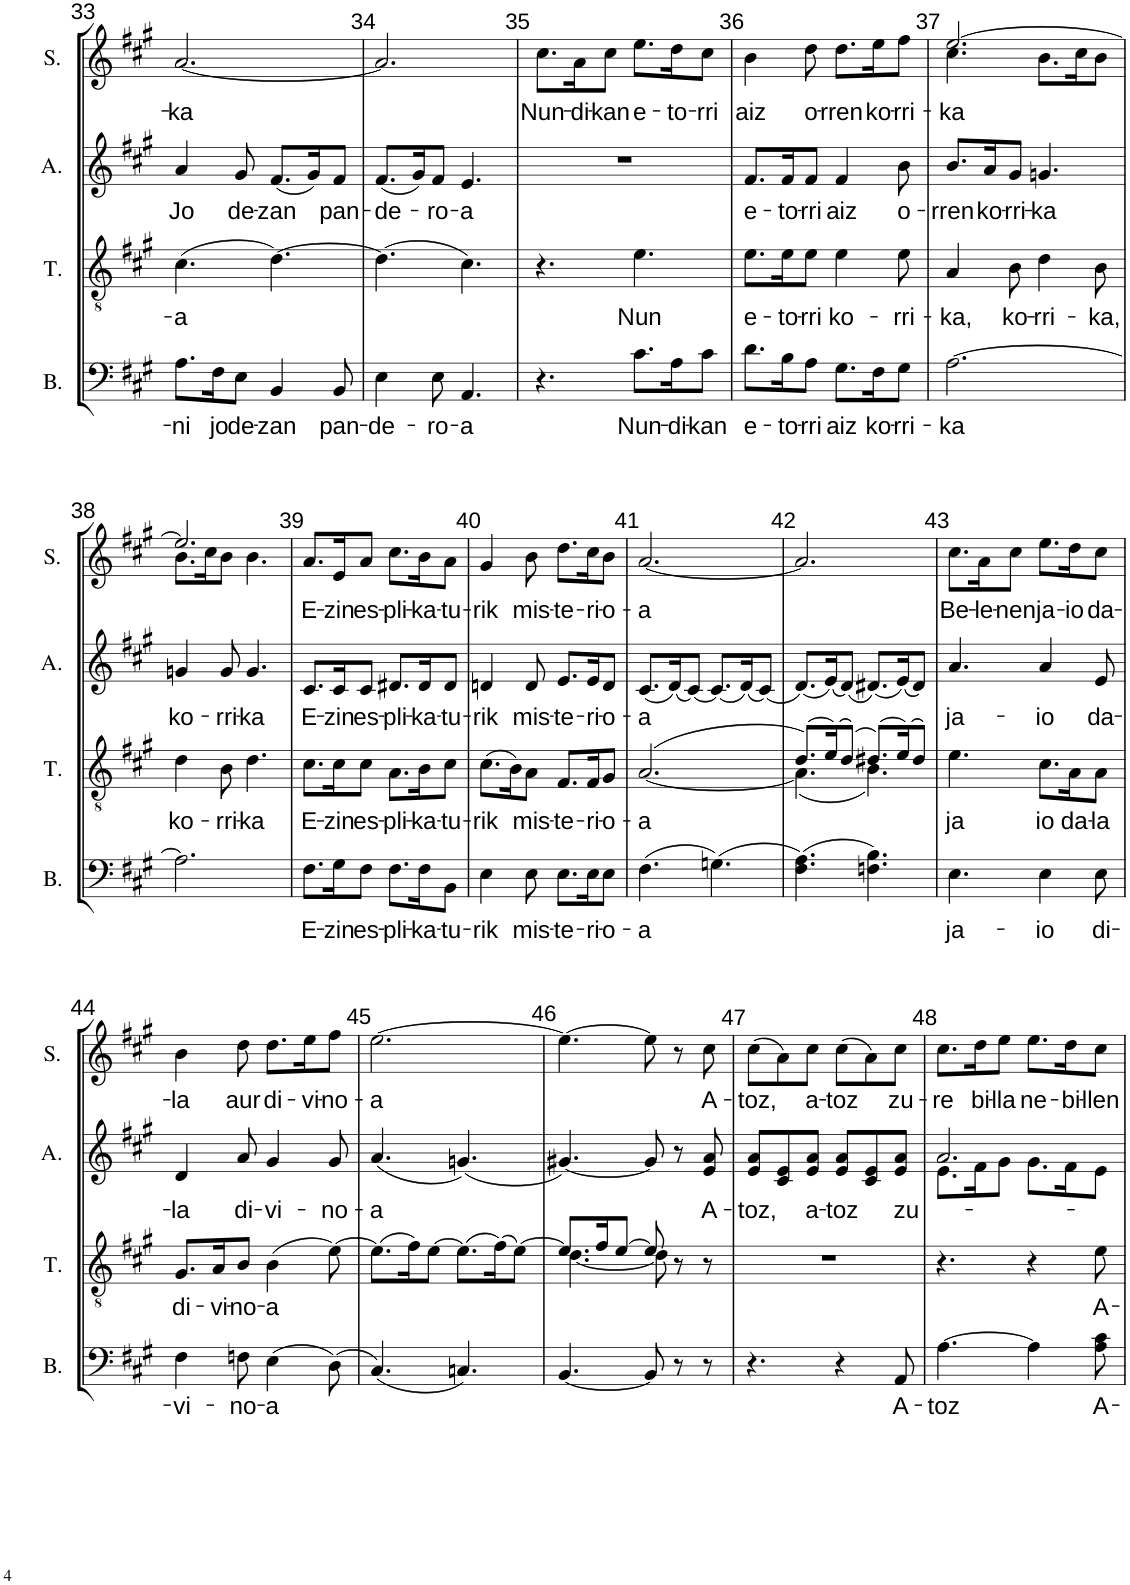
**kern	**text	**kern	**text	**kern	**text	**kern	**text	**kern
*part5	*part5	*part4	*part4	*part3	*part3	*part2	*part2	*part1
*staff5	*staff5	*staff4	*staff4	*staff3	*staff3	*staff2	*staff2	*staff1
*I"Basse	*	*I"Ténor	*	*I"Alto	*	*I"Soprano	*	*I"Soprano solo
*I'B.	*	*I'T.	*	*I'A.	*	*I'S.	*	*I'S. solo
!!LO:PB:g=z
*clefF4	*	*clefGv2	*	*clefG2	*	*clefG2	*	*clefG2
*k[f#c#g#]	*	*k[f#c#g#]	*	*k[f#c#g#]	*	*k[f#c#g#]	*	*k[f#c#g#]
*M6/8	*	*M6/8	*	*M6/8	*	*M6/8	*	*M6/8
=33	=33	=33	=33	=33	=33	=33	=33	=33
!	!LO:LY:b	!	!LO:LY:b	!	!LO:LY:b	!	!LO:LY:b	!
8.A\L	-ni	(4.c#\	-a	4a/	Jo	[2.a/	-ka	2.r
!	!LO:LY:b	!	!	!	!	!	!	!
16F#\K	jo	.	.	.	.	.	.	.
!	!LO:LY:b	!	!	!	!LO:LY:b	!	!	!
8E\J	de-	.	.	8g#/	de-	.	.	.
!	!LO:LY:b	!	!	!	!LO:LY:b	!	!	!
4BB/	-zan	[4.d\)	.	(8.f#/L	-zan	.	.	.
.	.	.	.	16g#/K)	.	.	.	.
!	!LO:LY:b	!	!	!	!LO:LY:b	!	!	!
8BB/	pan-	.	.	8f#/J	pan-	.	.	.
=34	=34	=34	=34	=34	=34	=34	=34	=34
!	!LO:LY:b	!	!	!	!LO:LY:b	!	!	!
4E\	-de-	(4.d\]	.	(8.f#/L	-de-	2.a/]	.	2.r
.	.	.	.	16g#/K)	.	.	.	.
!	!LO:LY:b	!	!	!	!LO:LY:b	!	!	!
8E\	-ro-	.	.	8f#/J	-ro-	.	.	.
!	!LO:LY:b	!	!	!	!LO:LY:b	!	!	!
4.AA/	-a	4.c#\)	.	4.e/	-a	.	.	.
=35	=35	=35	=35	=35	=35	=35	=35	=35
!	!	!	!	!	!	!	!LO:LY:b	!
4.r	.	4.r	.	2.r	.	8.cc#\L	Nun-	2.r
!	!	!	!	!	!	!	!LO:LY:b	!
.	.	.	.	.	.	16a\K	-di-	.
!	!	!	!	!	!	!	!LO:LY:b	!
.	.	.	.	.	.	8cc#\J	-kan	.
!	!LO:LY:b	!	!LO:LY:b	!	!	!	!LO:LY:b	!
8.c#\L	Nun-	4.e\	Nun	.	.	8.ee\L	e-	.
!	!LO:LY:b	!	!	!	!	!	!LO:LY:b	!
16A\K	-di-	.	.	.	.	16dd\K	-to-	.
!	!LO:LY:b	!	!	!	!	!	!LO:LY:b	!
8c#\J	-kan	.	.	.	.	8cc#\J	-rri	.
=36	=36	=36	=36	=36	=36	=36	=36	=36
!	!LO:LY:b	!	!LO:LY:b	!	!LO:LY:b	!	!LO:LY:b	!
8.d\L	e-	8.e\L	e-	8.f#/L	e-	4b\	aiz	2.r
!	!LO:LY:b	!	!LO:LY:b	!	!LO:LY:b	!	!	!
16B\K	-to-	16e\K	-to-	16f#/K	-to-	.	.	.
!	!LO:LY:b	!	!LO:LY:b	!	!LO:LY:b	!	!LO:LY:b	!
8A\J	-rri	8e\J	-rri	8f#/J	-rri	8dd\	o-	.
!	!LO:LY:b	!	!LO:LY:b	!	!LO:LY:b	!	!LO:LY:b	!
8.G#\L	aiz	4e\	ko-	4f#/	aiz	8.dd\L	-rren	.
!	!LO:LY:b	!	!	!	!	!	!LO:LY:b	!
16F#\K	ko-	.	.	.	.	16ee\K	ko-	.
!	!LO:LY:b	!	!LO:LY:b	!	!LO:LY:b	!	!LO:LY:b	!
8G#\J	-rri-	8e\	-rri-	8b\	o-	8ff#\J	-rri-	.
=37	=37	=37	=37	=37	=37	=37	=37	=37
!	!LO:LY:b	!	!LO:LY:b	!	!LO:LY:b	!	!LO:LY:b	!
*	*	*	*	*	*	*^	*	*
[2.A\	-ka	4A/	-ka,	8.b/L	-rren	[2.ee/	4.cc#\	-ka	2.r
!	!	!	!	!	!LO:LY:b	!	!	!	!
.	.	.	.	16a/K	ko-	.	.	.	.
!	!	!	!LO:LY:b	!	!LO:LY:b	!	!	!	!
.	.	8B\	ko-	8g#/J	-rri-	.	.	.	.
!	!	!	!LO:LY:b	!	!LO:LY:b	!	!	!	!
.	.	4d\	-rri-	4.gn/	-ka	.	8.b\L	.	.
.	.	.	.	.	.	.	16cc#\K	.	.
!	!	!	!LO:LY:b	!	!	!	!	!	!
.	.	8B\	-ka,	.	.	.	8b\J	.	.
!!LO:LB:g=z
=38	=38	=38	=38	=38	=38	=38	=38	=38	=38
!	!	!	!LO:LY:b	!	!LO:LY:b	!	!	!	!
2.A\]	.	4d\	ko-	4gn/	ko-	2.ee/]	8.b\L	.	2.r
.	.	.	.	.	.	.	16cc#\K	.	.
!	!	!	!LO:LY:b	!	!LO:LY:b	!	!	!	!
.	.	8B\	-rri-	8g/	-rri-	.	8b\J	.	.
!	!	!	!LO:LY:b	!	!LO:LY:b	!	!	!	!
.	.	4.d\	-ka	4.g/	-ka	.	4.b\	.	.
=39	=39	=39	=39	=39	=39	=39	=39	=39	=39
!	!LO:LY:b	!	!LO:LY:b	!	!LO:LY:b	!	!	!LO:LY:b	!
*	*	*	*	*	*	*v	*v	*	*
8.F#\L	E-	8.c#\L	E-	8.c#/L	E-	8.a/L	E-	2.r
!	!LO:LY:b	!	!LO:LY:b	!	!LO:LY:b	!	!LO:LY:b	!
16G#\K	-zin	16c#\K	-zin	16c#/K	-zin	16e/K	-zin	.
!	!LO:LY:b	!	!LO:LY:b	!	!LO:LY:b	!	!LO:LY:b	!
8F#\J	es-	8c#\J	es-	8c#/J	es-	8a/J	es-	.
!	!LO:LY:b	!	!LO:LY:b	!	!LO:LY:b	!	!LO:LY:b	!
8.F#\L	-pli-	8.A\L	-pli-	8.d#X/L	-pli-	8.cc#\L	-pli-	.
!	!LO:LY:b	!	!LO:LY:b	!	!LO:LY:b	!	!LO:LY:b	!
16F#\K	-ka-	16B\K	-ka-	16d#/K	-ka-	16b\K	-ka-	.
!	!LO:LY:b	!	!LO:LY:b	!	!LO:LY:b	!	!LO:LY:b	!
8BB\J	-tu-	8c#\J	-tu-	8d#/J	-tu-	8a\J	-tu-	.
=40	=40	=40	=40	=40	=40	=40	=40	=40
!	!LO:LY:b	!	!LO:LY:b	!	!LO:LY:b	!	!LO:LY:b	!
4E\	-rik	(8.c#\L	-rik	4dn/	-rik	4g#/	-rik	2.r
.	.	16B\K)	.	.	.	.	.	.
!	!LO:LY:b	!	!LO:LY:b	!	!LO:LY:b	!	!LO:LY:b	!
8E\	mis-	8A\J	mis-	8d/	mis-	8b\	mis-	.
!	!LO:LY:b	!	!LO:LY:b	!	!LO:LY:b	!	!LO:LY:b	!
8.E\L	-te-	8.F#/L	-te-	8.e/L	-te-	8.dd\L	-te-	.
!	!LO:LY:b	!	!LO:LY:b	!	!LO:LY:b	!	!LO:LY:b	!
16E\K	-ri-	16F#/K	-ri-	16e/K	-ri-	16cc#\K	-ri-	.
!	!LO:LY:b	!	!LO:LY:b	!	!LO:LY:b	!	!LO:LY:b	!
8E\J	-o-	8G#/J	-o-	8d/J	-o-	8b\J	-o-	.
=41	=41	=41	=41	=41	=41	=41	=41	=41
!	!LO:LY:b	!	!LO:LY:b	!	!LO:LY:b	!	!LO:LY:b	!
(4.F#\	-a	([2.A/	-a	(8.c#/L	-a	[2.a/	-a	2.r
.	.	.	.	(16d/K)	.	.	.	.
.	.	.	.	[8c#/J)	.	.	.	.
(4.Gn\)	.	.	.	(8.c#/L]	.	.	.	.
.	.	.	.	(16d/K)	.	.	.	.
.	.	.	.	(8c#/J)	.	.	.	.
=42	=42	=42	=42	=42	=42	=42	=42	=42
*	*	*^	*	*	*	*	*	*
(4.F#\ 4.A\)	.	(8.d/L)	(4.A\]	.	(8.d/L)	.	2.a/]	.	2.r
.	.	(16e/K)	.	.	(16e/K)	.	.	.	.
.	.	(8d/J)	.	.	(8d/J)	.	.	.	.
4.Fn\ 4.B\)	.	(8.d#X/L)	4.B\)	.	(8.d#X/L)	.	.	.	.
.	.	(16e/K)	.	.	(16e/K)	.	.	.	.
.	.	8d#/J)	.	.	8d#/J)	.	.	.	.
*	*	*v	*v	*	*	*	*	*	*
=43	=43	=43	=43	=43	=43	=43	=43	=43
!	!LO:LY:b	!	!LO:LY:b	!	!LO:LY:b	!	!LO:LY:b	!
4.E\	ja-	4.e\	ja	4.a/	ja-	8.cc#\L	Be-	2.r
!	!	!	!	!	!	!	!LO:LY:b	!
.	.	.	.	.	.	16a\K	-le-	.
!	!	!	!	!	!	!	!LO:LY:b	!
.	.	.	.	.	.	8cc#\J	-nen	.
!	!LO:LY:b	!	!LO:LY:b	!	!LO:LY:b	!	!LO:LY:b	!
4E\	-io	8.c#\L	io	4a/	-io	8.ee\L	ja-	.
!	!	!	!LO:LY:b	!	!	!	!LO:LY:b	!
.	.	16A\K	da-	.	.	16dd\K	-io	.
!	!LO:LY:b	!	!LO:LY:b	!	!LO:LY:b	!	!LO:LY:b	!
8E\	di-	8A\J	-la	8e/	da-	8cc#\J	da-	.
!!LO:LB:g=z
=44	=44	=44	=44	=44	=44	=44	=44	=44
!	!LO:LY:b	!	!LO:LY:b	!	!LO:LY:b	!	!LO:LY:b	!
4F#\	-vi-	8.G#/L	di-	4d/	-la	4b\	-la	2.r
!	!	!	!LO:LY:b	!	!	!	!	!
.	.	16A/K	-vi-	.	.	.	.	.
!	!LO:LY:b	!	!LO:LY:b	!	!LO:LY:b	!	!LO:LY:b	!
8Fn\	-no-	8B/J	-no-	8a/	di-	8dd\	aur	.
!	!LO:LY:b	!	!LO:LY:b	!	!LO:LY:b	!	!LO:LY:b	!
(4E\	-a	(4B\	-a	4g#/	-vi-	8.dd\L	di-	.
!	!	!	!	!	!	!	!LO:LY:b	!
.	.	.	.	.	.	16ee\K	-vi-	.
!	!	!	!	!	!LO:LY:b	!	!LO:LY:b	!
(8D\)	.	[8e\)	.	8g#/	-no-	8ff#\J	-no-	.
=45	=45	=45	=45	=45	=45	=45	=45	=45
!	!	!	!	!	!LO:LY:b	!	!LO:LY:b	!
(4.C#/)	.	(8.e\L]	.	(4.a/	-a	[2.ee\	-a	2.r
.	.	16f#\K)	.	.	.	.	.	.
.	.	[8e\J	.	.	.	.	.	.
4.Cn/)	.	(8.e\L]	.	(4.gn/)	.	.	.	.
.	.	(16f#\K)	.	.	.	.	.	.
.	.	[8e\J)	.	.	.	.	.	.
=46	=46	=46	=46	=46	=46	=46	=46	=46
*	*	*^	*	*	*	*	*	*
[4.BB/	.	8.e/L]	[4.d\	.	[4.g#X/)	.	4.ee\_	.	2.r
.	.	16f#/K	.	.	.	.	.	.	.
.	.	[8e/J	.	.	.	.	.	.	.
8BB/]	.	8e/]	8d\]	.	8g#/]	.	8ee\]	.	.
8r	.	8r	4ryy	.	8r	.	8r	.	.
!	!	!	!	!	!	!LO:LY:b	!	!LO:LY:b	!
8r	.	8r	.	.	8e/ 8a/	A-	8cc#\	A-	.
*	*	*v	*v	*	*	*	*	*	*
=47	=47	=47	=47	=47	=47	=47	=47	=47
!	!	!	!	!	!LO:LY:b	!	!LO:LY:b	!
4.r	.	2.r	.	8e/ 8a/L	-toz,	(8cc#\L	-toz,	2.r
.	.	.	.	8c#/ 8e/	.	8a\)	.	.
!	!	!	!	!	!LO:LY:b	!	!LO:LY:b	!
.	.	.	.	8e/ 8a/J	a-	8cc#\J	a-	.
!	!	!	!	!	!LO:LY:b	!	!LO:LY:b	!
4r	.	.	.	8e/ 8a/L	-toz	(8cc#\L	-toz	.
.	.	.	.	8c#/ 8e/	.	8a\)	.	.
!	!LO:LY:b	!	!	!	!LO:LY:b	!	!LO:LY:b	!
8AA/	A-	.	.	8e/ 8a/J	zu-	8cc#\J	zu-	.
=48	=48	=48	=48	=48	=48	=48	=48	=48
!	!LO:LY:b	!	!	!	!	!	!LO:LY:b	!
*	*	*	*	*^	*	*	*	*
[4.A\	-toz	4.r	.	2.a/	8.e\L	.	8.cc#\L	-re	2.r
!	!	!	!	!	!	!	!	!LO:LY:b	!
.	.	.	.	.	16f#\K	.	16dd\K	bi-	.
!	!	!	!	!	!	!	!	!LO:LY:b	!
.	.	.	.	.	8g#\J	.	8ee\J	-lla	.
!	!	!	!	!	!	!	!	!LO:LY:b	!
4A\]	.	4r	.	.	8.g#\L	.	8.ee\L	ne-	.
!	!	!	!	!	!	!	!	!LO:LY:b	!
.	.	.	.	.	16f#\K	.	16dd\K	-bi-	.
!	!LO:LY:b	!	!LO:LY:b	!	!	!	!	!LO:LY:b	!
8A\ 8c#\	A-	8e\	A-	.	8e\J	.	8cc#\J	-llen	.
*	*	*	*	*v	*v	*	*	*	*
=	=	=	=	=	=	=	=	=
*-	*-	*-	*-	*-	*-	*-	*-	*-
